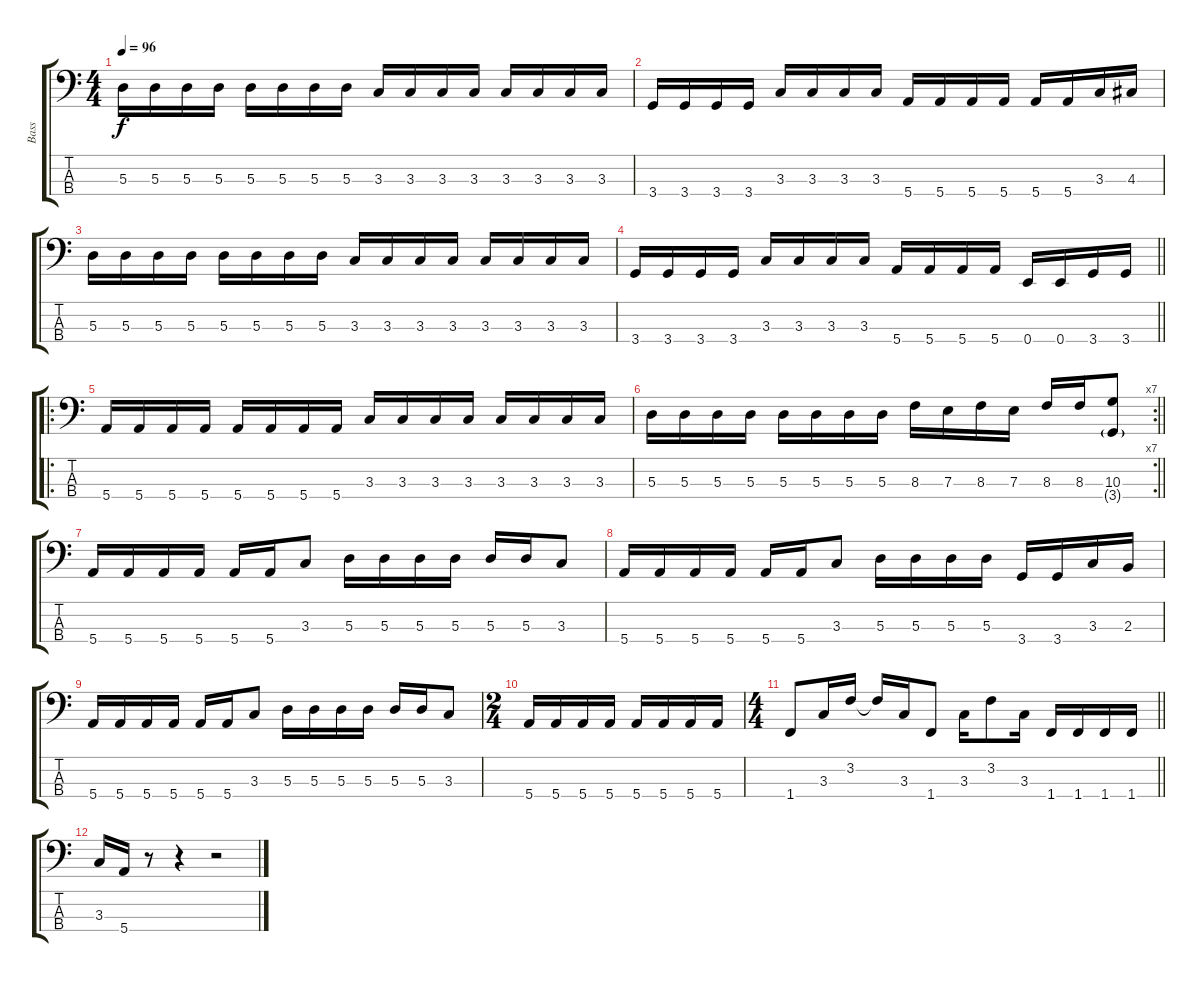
\track ("Bass" "Bass") {instrument electricbasspick}
\staff {score tabs}
\tuning (G2 D2 A1 E1) {hide}
\ts (4 4)
\tempo 96
\clef f4
\ks c
5.3.16{dy f} 5.3.16 5.3.16 5.3.16 5.3.16 5.3.16 5.3.16 5.3.16 3.3.16 3.3.16 3.3.16 3.3.16 3.3.16 3.3.16 3.3.16 3.3.16 |
3.4.16 3.4.16 3.4.16 3.4.16 3.3.16 3.3.16 3.3.16 3.3.16 5.4.16 5.4.16 5.4.16 5.4.16 5.4.16 5.4.16 3.3.16 4.3.16 |
5.3.16 5.3.16 5.3.16 5.3.16 5.3.16 5.3.16 5.3.16 5.3.16 3.3.16 3.3.16 3.3.16 3.3.16 3.3.16 3.3.16 3.3.16 3.3.16 |
\barLineRight lightlight
3.4.16 3.4.16 3.4.16 3.4.16 3.3.16 3.3.16 3.3.16 3.3.16 5.4.16 5.4.16 5.4.16 5.4.16 0.4.16 0.4.16 3.4.16 3.4.16 |
\ro
5.4.16 5.4.16 5.4.16 5.4.16 5.4.16 5.4.16 5.4.16 5.4.16 3.3.16 3.3.16 3.3.16 3.3.16 3.3.16 3.3.16 3.3.16 3.3.16 |
\rc 7
\barLineRight lightlight
5.3.16 5.3.16 5.3.16 5.3.16 5.3.16 5.3.16 5.3.16 5.3.16 8.3.16 7.3.16 8.3.16 7.3.16 8.3.16 8.3.16 (10.3 3.4{g}).8 |
5.4.16 5.4.16 5.4.16 5.4.16 5.4.16 5.4.16 3.3.8 5.3.16 5.3.16 5.3.16 5.3.16 5.3.16 5.3.16 3.3.8 |
5.4.16 5.4.16 5.4.16 5.4.16 5.4.16 5.4.16 3.3.8 5.3.16 5.3.16 5.3.16 5.3.16 3.4.16 3.4.16 3.3.16 2.3.16 |
5.4.16 5.4.16 5.4.16 5.4.16 5.4.16 5.4.16 3.3.8 5.3.16 5.3.16 5.3.16 5.3.16 5.3.16 5.3.16 3.3.8 |
\ts (2 4)
5.4.16 5.4.16 5.4.16 5.4.16 5.4.16 5.4.16 5.4.16 5.4.16 |
\ts (4 4)
\barLineRight lightlight
1.4.8 3.3.16 3.2.16 3.2{t}.16 3.3.16 1.4.8 3.3.16 3.2.8 3.3.16 1.4.16 1.4.16 1.4.16 1.4.16 |
3.3.16 5.4.16 r.8 r.4 r.2
